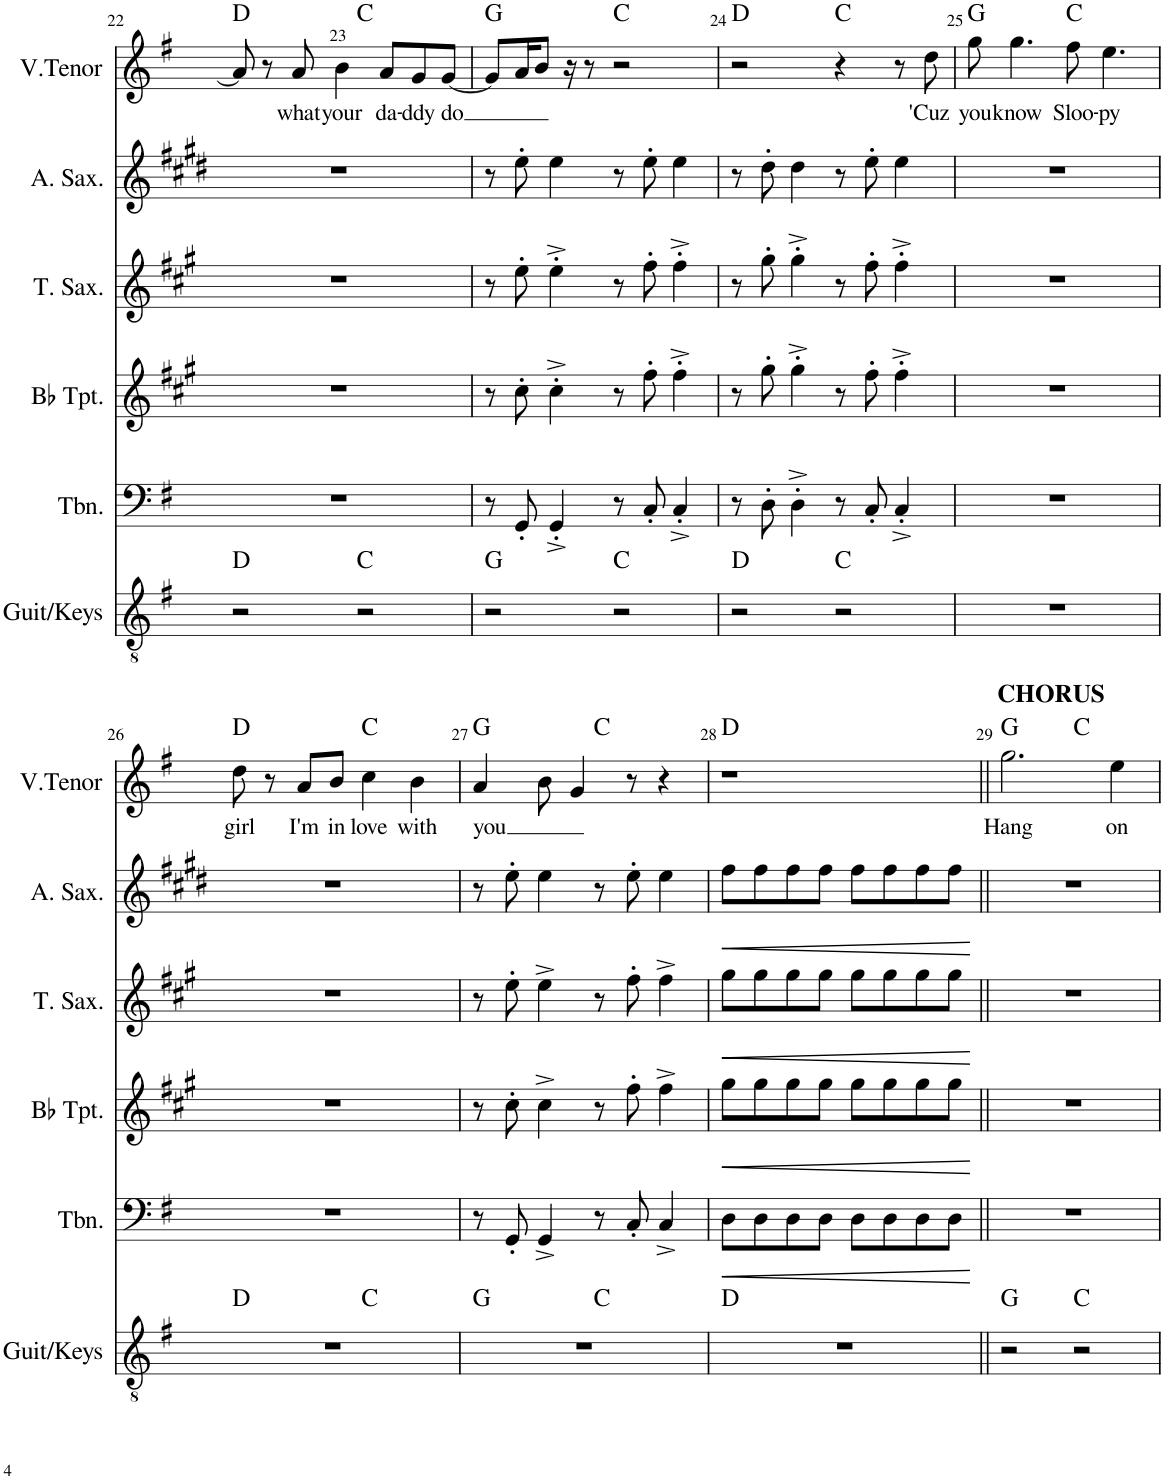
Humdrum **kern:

**kern	**harte	**kern	**dynam	**kern	**dynam	**kern	**dynam	**kern	**dynam	**kern	**text	**harte
*part6	*part6	*part5	*part5	*part4	*part4	*part3	*part3	*part2	*part2	*part1	*part1	*part1
*staff6	*	*staff5	*staff5	*staff4	*staff4	*staff3	*staff3	*staff2	*staff2	*staff1	*staff1	*
*I"Guit/Keys	*	*I"Trombone	*	*I"Bb Trumpet	*	*I"Tenor Saxophone	*	*I"Alto Saxophone	*	*I"V. Tenor	*	*
*I'Guit/Keys	*	*I'Tbn.	*	*I'Bb Tpt.	*	*I'T. Sax.	*	*I'A. Sax.	*	*I'V.Tenor	*	*
!!LO:PB:g=z
*clefGv2	*	*clefF4	*	*clefG2	*	*clefG2	*	*clefG2	*	*clefG2	*	*
*	*	*	*	*Trd1c2	*	*Trd8c14	*	*Trd5c9	*	*	*	*
*k[f#]	*	*k[f#]	*	*k[f#c#g#]	*	*k[f#c#g#]	*	*k[f#c#g#d#]	*	*k[f#]	*	*
*M4/4	*	*M4/4	*	*M4/4	*	*M4/4	*	*M4/4	*	*M4/4	*	*
=22	=22	=22	=22	=22	=22	=22	=22	=22	=22	=22	=22	=22
*	*	*	*	*	*	*	*	*	*	*^	*	*
2r	D:maj	1r	.	1r	.	1r	.	1r	.	8a/]	2ryy	.	D:maj
.	.	.	.	.	.	.	.	.	.	8r	.	.	.
!	!	!	!	!	!	!	!	!	!	!	!	!LO:LY:b	!
.	.	.	.	.	.	.	.	.	.	8a/	.	what	.
!	!	!	!	!	!	!	!	!	!	!	!	!LO:LY:b	!
.	.	.	.	.	.	.	.	.	.	4b\	.	your	.
2r	C:maj	.	.	.	.	.	.	.	.	.	2ryy	.	C:maj
!	!	!	!	!	!	!	!	!	!	!	!	!LO:LY:b	!
.	.	.	.	.	.	.	.	.	.	8a/L	.	da-	.
!	!	!	!	!	!	!	!	!	!	!	!	!LO:LY:b	!
.	.	.	.	.	.	.	.	.	.	8g/	.	-ddy	.
!	!	!	!	!	!	!	!	!	!	!	!	!LO:LY:b	!
.	.	.	.	.	.	.	.	.	.	[8g/J	.	do	.
*	*	*	*	*	*	*	*	*	*	*v	*v	*	*
=23	=23	=23	=23	=23	=23	=23	=23	=23	=23	=23	=23	=23
2r	G:maj	8r	.	8r	.	8r	.	8r	.	8g/L]	.	G:maj
.	.	8GG'/	.	8cc#'\	.	8ee'\	.	8ee'\	.	16a/K	.	.
.	.	.	.	.	.	.	.	.	.	8b/J	.	.
.	.	4GG'^/	.	4cc#'^\	.	4ee'^\	.	4ee\	.	.	.	.
.	.	.	.	.	.	.	.	.	.	16r	.	.
.	.	.	.	.	.	.	.	.	.	8r	.	.
2r	C:maj	8r	.	8r	.	8r	.	8r	.	2r	.	C:maj
.	.	8C'/	.	8ff#'\	.	8ff#'\	.	8ee'\	.	.	.	.
.	.	4C'^/	.	4ff#'^\	.	4ff#'^\	.	4ee\	.	.	.	.
=24	=24	=24	=24	=24	=24	=24	=24	=24	=24	=24	=24	=24
2r	D:maj	8r	.	8r	.	8r	.	8r	.	2r	.	D:maj
.	.	8D'\	.	8gg#'\	.	8gg#'\	.	8dd#'\	.	.	.	.
.	.	4D'^\	.	4gg#'^\	.	4gg#'^\	.	4dd#\	.	.	.	.
2r	C:maj	8r	.	8r	.	8r	.	8r	.	4r	.	C:maj
.	.	8C'/	.	8ff#'\	.	8ff#'\	.	8ee'\	.	.	.	.
.	.	4C'^/	.	4ff#'^\	.	4ff#'^\	.	4ee\	.	8r	.	.
!	!	!	!	!	!	!	!	!	!	!	!LO:LY:b	!
.	.	.	.	.	.	.	.	.	.	8dd\	'Cuz	.
=25	=25	=25	=25	=25	=25	=25	=25	=25	=25	=25	=25	=25
!	!	!	!	!	!	!	!	!	!	!	!LO:LY:b	!
1r	.	1r	.	1r	.	1r	.	1r	.	8gg\	you	G:maj
!	!	!	!	!	!	!	!	!	!	!	!LO:LY:b	!
.	.	.	.	.	.	.	.	.	.	4.gg\	know	.
!	!	!	!	!	!	!	!	!	!	!	!LO:LY:b	!
.	.	.	.	.	.	.	.	.	.	8ff#\	Sloo-	C:maj
!	!	!	!	!	!	!	!	!	!	!	!LO:LY:b	!
.	.	.	.	.	.	.	.	.	.	4.ee\	-py	.
!!LO:LB:g=z
=26	=26	=26	=26	=26	=26	=26	=26	=26	=26	=26	=26	=26
!	!	!	!	!	!	!	!	!	!	!	!LO:LY:b	!
*^	*	*	*	*	*	*	*	*	*	*	*	*
1r	2ryy	D:maj	1r	.	1r	.	1r	.	1r	.	8dd\	girl	D:maj
.	.	.	.	.	.	.	.	.	.	.	8r	.	.
!	!	!	!	!	!	!	!	!	!	!	!	!LO:LY:b	!
.	.	.	.	.	.	.	.	.	.	.	8a/L	I'm	.
!	!	!	!	!	!	!	!	!	!	!	!	!LO:LY:b	!
.	.	.	.	.	.	.	.	.	.	.	8b/J	in	.
!	!	!	!	!	!	!	!	!	!	!	!	!LO:LY:b	!
.	2ryy	C:maj	.	.	.	.	.	.	.	.	4cc\	love	C:maj
!	!	!	!	!	!	!	!	!	!	!	!	!LO:LY:b	!
.	.	.	.	.	.	.	.	.	.	.	4b\	with	.
=27	=27	=27	=27	=27	=27	=27	=27	=27	=27	=27	=27	=27	=27
!	!	!	!	!	!	!	!	!	!	!	!	!LO:LY:b	!
*	*	*	*	*	*	*	*	*	*	*	*^	*	*
1r	2ryy	G:maj	8r	.	8r	.	8r	.	8r	.	4a/	2ryy	you	G:maj
.	.	.	8GG'/	.	8cc#'\	.	8ee'\	.	8ee'\	.	.	.	.	.
.	.	.	4GG^/	.	4cc#^\	.	4ee^\	.	4ee\	.	8b\	.	.	.
.	.	.	.	.	.	.	.	.	.	.	4g/	.	.	.
.	2ryy	C:maj	8r	.	8r	.	8r	.	8r	.	.	2ryy	.	C:maj
.	.	.	8C'/	.	8ff#'\	.	8ff#'\	.	8ee'\	.	8r	.	.	.
.	.	.	4C^/	.	4ff#^\	.	4ff#^\	.	4ee\	.	4r	.	.	.
=28	=28	=28	=28	=28	=28	=28	=28	=28	=28	=28	=28	=28	=28	=28
!	!	!	!	!LO:HP:b	!	!LO:HP:b	!	!LO:HP:b	!	!LO:HP:b	!	!	!	!
*v	*v	*	*	*	*	*	*	*	*	*	*v	*v	*	*
1r	D:maj	8D\L	<	8gg#\L	<	8gg#\L	<	8ff#\L	<	1r	.	D:maj
.	.	8D\	.	8gg#\	.	8gg#\	.	8ff#\	.	.	.	.
.	.	8D\	.	8gg#\	.	8gg#\	.	8ff#\	.	.	.	.
.	.	8D\J	.	8gg#\J	.	8gg#\J	.	8ff#\J	.	.	.	.
.	.	8D\L	.	8gg#\L	.	8gg#\L	.	8ff#\L	.	.	.	.
.	.	8D\	.	8gg#\	.	8gg#\	.	8ff#\	.	.	.	.
.	.	8D\	.	8gg#\	.	8gg#\	.	8ff#\	.	.	.	.
.	.	8D\J	.	8gg#\J	.	8gg#\J	.	8ff#\J	.	.	.	.
.	.	.	[	.	[	.	[	.	[	.	.	.
=29||	=29||	=29||	=29||	=29||	=29||	=29||	=29||	=29||	=29||	=29||	=29||	=29||
!	!	!	!	!	!	!	!	!	!	!LO:TX:a:B:t=CHORUS	!	!
!	!	!	!	!	!	!	!	!	!	!	!LO:LY:b	!
*	*	*	*	*	*	*	*	*	*	*^	*	*
2r	G:maj	1r	.	1r	.	1r	.	1r	.	2.gg\	2ryy	Hang	G:maj
2r	C:maj	.	.	.	.	.	.	.	.	.	2ryy	.	C:maj
!	!	!	!	!	!	!	!	!	!	!	!	!LO:LY:b	!
.	.	.	.	.	.	.	.	.	.	4ee\	.	on	.
*	*	*	*	*	*	*	*	*	*	*v	*v	*	*
=	=	=	=	=	=	=	=	=	=	=	=	=
*-	*-	*-	*-	*-	*-	*-	*-	*-	*-	*-	*-	*-
